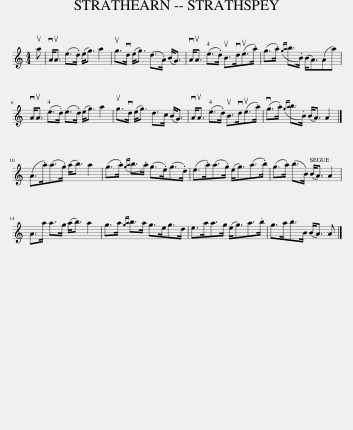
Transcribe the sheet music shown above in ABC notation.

X:1
L:1/8
M:4/4
I:linebreak $
K:C
V:1 treble
V:1
 ua | vA<uA (e>.d) (e<g) a2 | ug>vd (e<g) (d>.A) (B<G) | vA<uA (e>.d) uB>vd(ue>.a) | (g>.a)({ga} b>.B) (B<A)(Aa) |$ %5
 vA<uA (e>.d) (e>.d) (e<g) a2 | ug>vd (e<g) d>c (B<G) | vA<uA (e>.d) uB>vd(ue>.a) | (vg>.a)({ga} b>.B) (B<A) A2 |]$ (A>.a)(a>.g) (a<b) a2 | %10
 (g>.a)({ga} b>.a) (g>.e)(g>.d) | (e>.a)(a>.g) (e<g)(a>.b) | (g>.a) (b>.B) (B<A) A2 |$ A>a a>g (a<b) a2 | g>a{ga} b>a g>eg>d | %15
 e>aa>g (e<g)a>.b | g>ab>B (B<A) A |] %17
